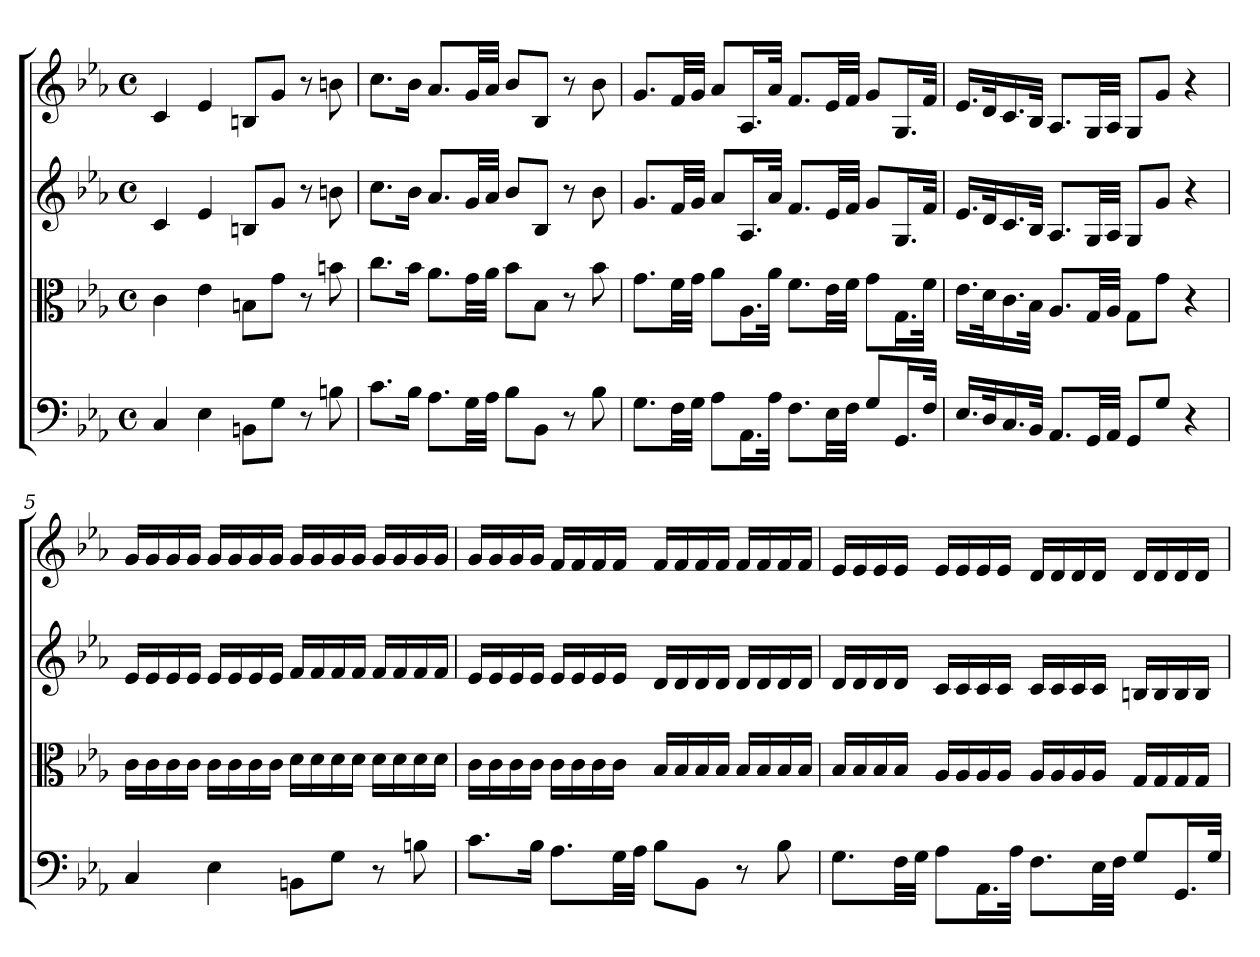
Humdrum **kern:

**kern	**kern	**kern	**kern
*part4	*part3	*part2	*part1
*staff4	*staff3	*staff2	*staff1
*clefF4	*clefC3	*clefG2	*clefG2
*k[b-e-a-]	*k[b-e-a-]	*k[b-e-a-]	*k[b-e-a-]
*c:	*c:	*c:	*c:
*M4/4	*M4/4	*M4/4	*M4/4
*met(c)	*met(c)	*met(c)	*met(c)
=	=	=	=
4C/	4c\	4c/	4c/
4E-\	4e-\	4e-/	4e-/
8BBn\L	8Bn\L	8Bn/L	8Bn/L
8G\J	8g\J	8g/J	8g/J
8r	8r	8r	8r
8Bn\	8bn\	8bn\	8bn\
=2	=2	=2	=2
8.c\L	8.cc\L	8.cc\L	8.cc\L
16B-\Jk	16b-\Jk	16b-\Jk	16b-\Jk
8.A-\L	8.a-\L	8.a-/L	8.a-/L
32G\LL	32g\LL	32g/LL	32g/LL
32A-\JJJ	32a-\JJJ	32a-/JJJ	32a-/JJJ
8B-\L	8b-\L	8b-/L	8b-/L
8BB-\J	8B-\J	8B-/J	8B-/J
8r	8r	8r	8r
8B-\	8b-\	8b-\	8b-\
=3	=3	=3	=3
8.G\L	8.g\L	8.g/L	8.g/L
32F\LL	32f\LL	32f/LL	32f/LL
32G\JJJ	32g\JJJ	32g/JJJ	32g/JJJ
8A-\L	8a-\L	8a-/L	8a-/L
16.AA-\L	16.A-\L	16.A-/L	16.A-/L
32A-\JJk	32a-\JJk	32a-/JJk	32a-/JJk
8.F\L	8.f\L	8.f/L	8.f/L
32E-\LL	32e-\LL	32e-/LL	32e-/LL
32F\JJJ	32f\JJJ	32f/JJJ	32f/JJJ
8G/L	8g\L	8g/L	8g/L
16.GG/L	16.G\L	16.G/L	16.G/L
32F/JJk	32f\JJk	32f/JJk	32f/JJk
=4	=4	=4	=4
16.E-/LL	16.e-\LL	16.e-/LL	16.e-/LL
32D/K	32d\K	32d/K	32d/K
16.C/	16.c\	16.c/	16.c/
32BB-/JJk	32B-\JJk	32B-/JJk	32B-/JJk
8.AA-/L	8.A-/L	8.A-/L	8.A-/L
32GG/LL	32G/LL	32G/LL	32G/LL
32AA-/JJJ	32A-/JJJ	32A-/JJJ	32A-/JJJ
8GG/L	8G\L	8G/L	8G/L
8G/J	8g\J	8g/J	8g/J
4r	4r	4r	4r
=5	=5	=5	=5
4C/	16c\LL	16e-/LL	16g/LL
.	16c\	16e-/	16g/
.	16c\	16e-/	16g/
.	16c\JJ	16e-/JJ	16g/JJ
4E-\	16c\LL	16e-/LL	16g/LL
.	16c\	16e-/	16g/
.	16c\	16e-/	16g/
.	16c\JJ	16e-/JJ	16g/JJ
8BBn\L	16d\LL	16f/LL	16g/LL
.	16d\	16f/	16g/
8G\J	16d\	16f/	16g/
.	16d\JJ	16f/JJ	16g/JJ
8r	16d\LL	16f/LL	16g/LL
.	16d\	16f/	16g/
8Bn\	16d\	16f/	16g/
.	16d\JJ	16f/JJ	16g/JJ
=6	=6	=6	=6
8.c\L	16c\LL	16e-/LL	16g/LL
.	16c\	16e-/	16g/
.	16c\	16e-/	16g/
16B-\Jk	16c\JJ	16e-/JJ	16g/JJ
8.A-\L	16c\LL	16e-/LL	16f/LL
.	16c\	16e-/	16f/
.	16c\	16e-/	16f/
32G\LL	16c\JJ	16e-/JJ	16f/JJ
32A-\JJJ	.	.	.
8B-\L	16B-/LL	16d/LL	16f/LL
.	16B-/	16d/	16f/
8BB-\J	16B-/	16d/	16f/
.	16B-/JJ	16d/JJ	16f/JJ
8r	16B-/LL	16d/LL	16f/LL
.	16B-/	16d/	16f/
8B-\	16B-/	16d/	16f/
.	16B-/JJ	16d/JJ	16f/JJ
=7	=7	=7	=7
8.G\L	16B-/LL	16d/LL	16e-/LL
.	16B-/	16d/	16e-/
.	16B-/	16d/	16e-/
32F\LL	16B-/JJ	16d/JJ	16e-/JJ
32G\JJJ	.	.	.
8A-\L	16A-/LL	16c/LL	16e-/LL
.	16A-/	16c/	16e-/
16.AA-\L	16A-/	16c/	16e-/
.	16A-/JJ	16c/JJ	16e-/JJ
32A-\JJk	.	.	.
8.F\L	16A-/LL	16c/LL	16d/LL
.	16A-/	16c/	16d/
.	16A-/	16c/	16d/
32E-\LL	16A-/JJ	16c/JJ	16d/JJ
32F\JJJ	.	.	.
8G/L	16G/LL	16Bn/LL	16d/LL
.	16G/	16B/	16d/
16.GG/L	16G/	16B/	16d/
.	16G/JJ	16B/JJ	16d/JJ
32G/JJk	.	.	.
=	=	=	=
*-	*-	*-	*-
